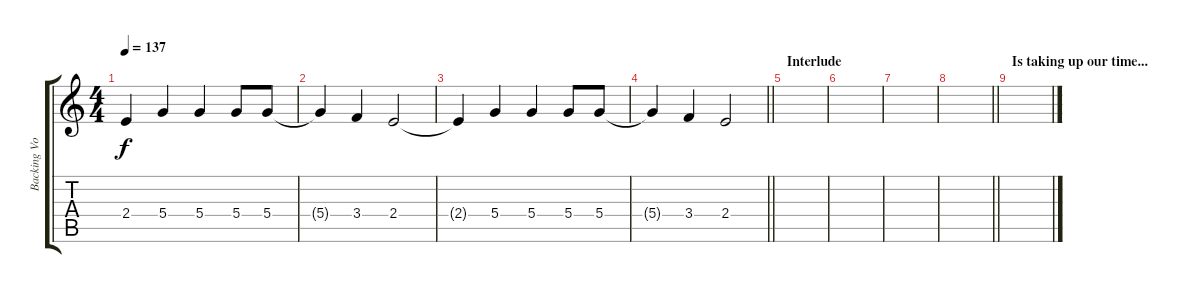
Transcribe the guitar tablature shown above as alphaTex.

\track ("Backing Vocal" "Backing Vo") {instrument contrabass}
\staff {score tabs}
\tuning (E4 B3 G3 D3 A2 E2) {hide}
\ts (4 4)
\tempo 137
\clef g2
\ks c
2.4{t}.4{dy f} 5.4.4 5.4.4 5.4.8 5.4.8 |
5.4{t}.4 3.4.4 2.4.2 |
2.4{t}.4 5.4.4 5.4.4 5.4.8 5.4.8 |
\barLineRight lightlight
5.4{t}.4 3.4.4 2.4.2 |
\section ("" "Interlude")
|
|
|
\barLineRight lightlight
|
\section ("" "Is taking up our time...")
